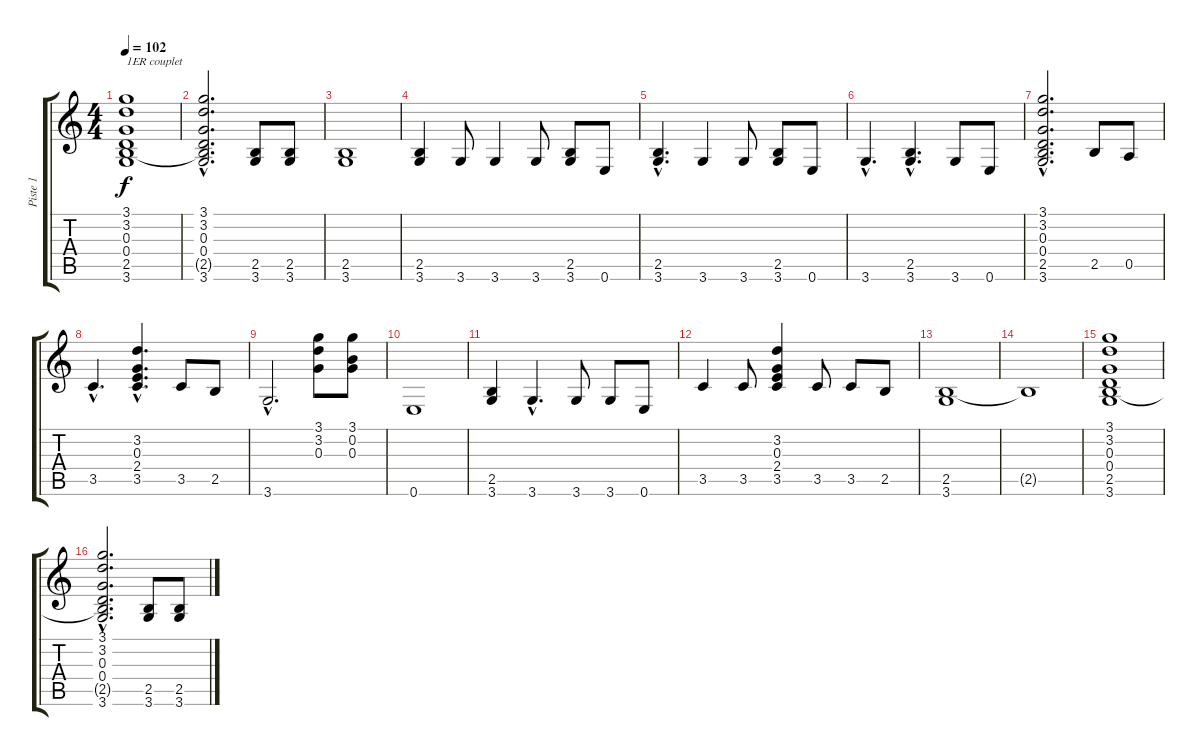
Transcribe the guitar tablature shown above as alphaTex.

\track ("Piste 1" "Piste 1") {instrument acousticguitarnylon}
\staff {score tabs}
\tuning (E4 B3 G3 D3 A2 E2) {hide}
\ts (4 4)
\tempo 102
\clef g2
\ks c
(3.1 3.2 0.3 0.4 2.5 3.6).1{txt "1ER couplet" dy f instrument acousticguitarnylon} |
(3.1{hac} 3.2{hac} 0.3{hac} 0.4{hac} 2.5{hac t} 3.6{hac}).2{d} (2.5 3.6).8 (2.5 3.6).8 |
(2.5 3.6).1 |
(2.5 3.6).4 3.6.8 3.6.4 3.6.8 (2.5 3.6).8 0.6.8 |
(2.5{hac} 3.6{hac}).4{d} 3.6.4 3.6.8 (2.5 3.6).8 0.6.8 |
3.6{hac}.4{d} (2.5{hac} 3.6{hac}).4{d} 3.6.8 0.6.8 |
(3.1{hac} 3.2{hac} 0.3{hac} 0.4{hac} 2.5{hac} 3.6{hac}).2{d} 2.5.8 0.5.8 |
3.5{hac}.4{d} (3.2{hac} 0.3{hac} 2.4{hac} 3.5{hac}).4{d} 3.5.8 2.5.8 |
3.6{hac}.2{d} (3.1 3.2 0.3).8 (3.1 0.2 0.3).8 |
0.6.1 |
(2.5 3.6).4 3.6{hac}.4{d} 3.6.8 3.6.8 0.6.8 |
3.5.4 3.5.8 (3.2 0.3 2.4 3.5).4 3.5.8 3.5.8 2.5.8 |
(2.5 3.6).1 |
2.5{t}.1 |
(3.1 3.2 0.3 0.4 2.5 3.6).1 |
(3.1{hac} 3.2{hac} 0.3{hac} 0.4{hac} 2.5{hac t} 3.6{hac}).2{d} (2.5 3.6).8 (2.5 3.6).8
